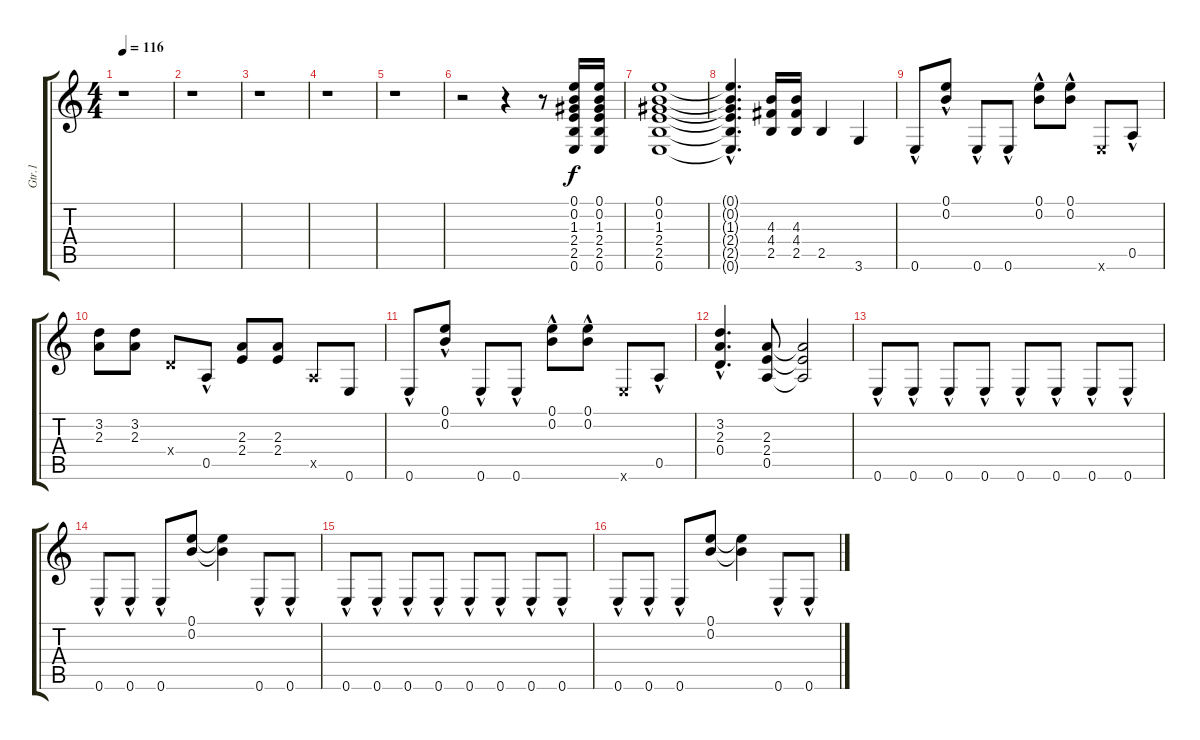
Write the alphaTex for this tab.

\track ("Gtr.1" "Gtr.1") {instrument distortionguitar}
\staff {score tabs}
\tuning (E4 B3 G3 D3 A2 E2) {hide}
\ts (4 4)
\tempo 116
\clef g2
\ks c
r.1{dy f instrument distortionguitar} |
r.1 |
r.1 |
r.1 |
r.1 |
r.2 r.4 r.8 (0.1 0.2 1.3 2.4 2.5 0.6).16 (0.1 0.2 1.3 2.4 2.5 0.6).16 |
(0.1 0.2 1.3 2.4 2.5 0.6).1 |
(0.1{hac t} 0.2{hac t} 1.3{hac t} 2.4{hac t} 2.5{hac t} 0.6{hac t}).4{d} (4.3 4.4 2.5).16 (4.3 4.4 2.5).16 2.5.4 3.6.4 |
0.6{hac}.8 (0.1{hac} 0.2{hac}).8 0.6{hac}.8 0.6{hac}.8 (0.1{hac} 0.2{hac}).8 (0.1{hac} 0.2{hac}).8 0.6{x}.8 0.5{hac}.8 |
(3.2 2.3).8 (3.2 2.3).8 0.4{x}.8 0.5{hac}.8 (2.3 2.4).8 (2.3 2.4).8 0.5{x}.8 0.6.8 |
0.6{hac}.8 (0.1{hac} 0.2{hac}).8 0.6{hac}.8 0.6{hac}.8 (0.1{hac} 0.2{hac}).8 (0.1{hac} 0.2{hac}).8 0.6{x}.8 0.5{hac}.8 |
(3.2{hac} 2.3{hac} 0.4{hac}).4{d} (2.3 2.4 0.5).8 (2.3{t} 2.4{t} 0.5{t}).2 |
0.6{hac}.8 0.6{hac}.8 0.6{hac}.8 0.6{hac}.8 0.6{hac}.8 0.6{hac}.8 0.6{hac}.8 0.6{hac}.8 |
0.6{hac}.8 0.6{hac}.8 0.6{hac}.8 (0.1 0.2).8 (0.1{t} 0.2{t}).4 0.6{hac}.8 0.6{hac}.8 |
0.6{hac}.8 0.6{hac}.8 0.6{hac}.8 0.6{hac}.8 0.6{hac}.8 0.6{hac}.8 0.6{hac}.8 0.6{hac}.8 |
0.6{hac}.8 0.6{hac}.8 0.6{hac}.8 (0.1 0.2).8 (0.1{t} 0.2{t}).4 0.6{hac}.8 0.6{hac}.8
